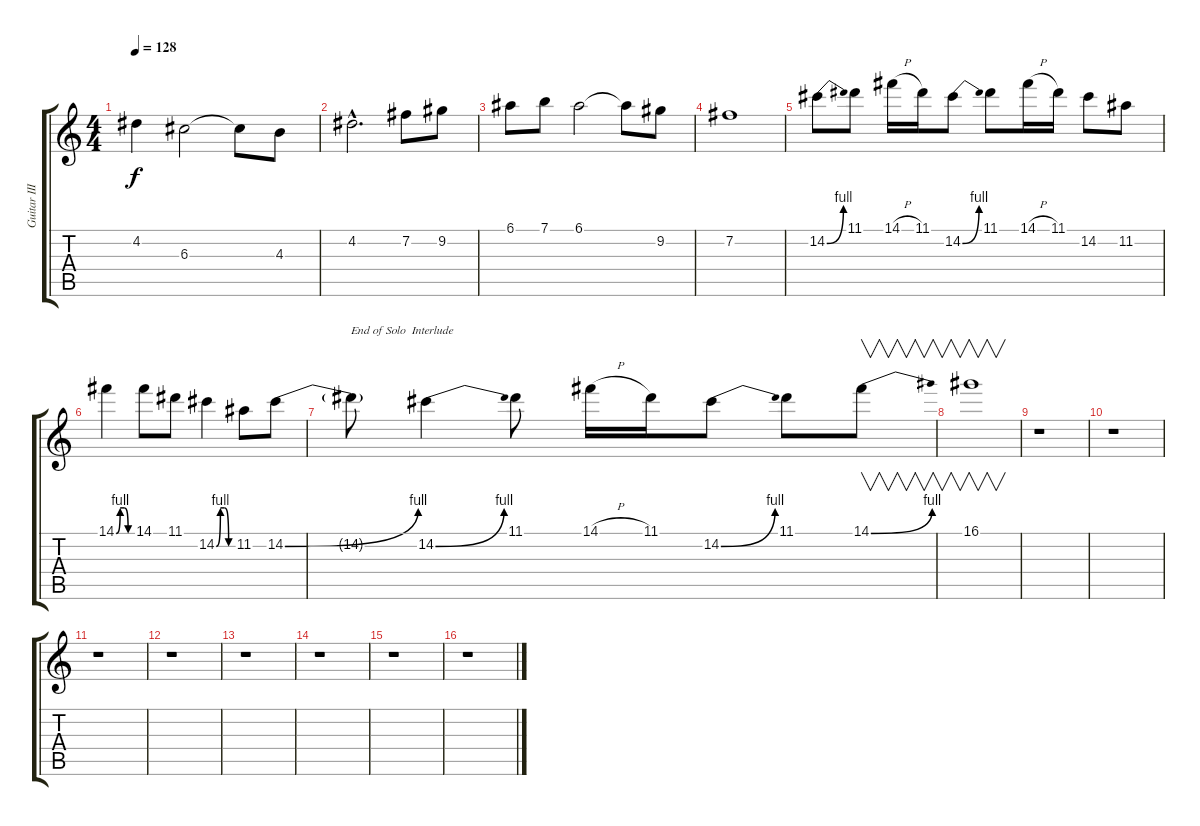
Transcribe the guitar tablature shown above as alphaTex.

\track ("Guitar III" "Guitar III") {instrument overdrivenguitar}
\staff {score tabs}
\tuning (E4 B3 G3 D3 A2 E2) {hide}
\ts (4 4)
\tempo 128
\clef g2
\ks c
4.2.4{dy f} 6.3.2 6.3{t}.8 4.3.8 |
4.2{hac}.2{d} 7.2.8 9.2.8 |
6.1.8 7.1.8 6.1.2 6.1{t}.8 9.2.8 |
7.2.1 |
14.2{be (bend 0 0 60 4)}.8 11.1.8 14.1{h}.16 11.1.16 14.2{be (bend 0 0 60 4)}.8 11.1.8 14.1{h}.16 11.1.16 14.2.8 11.2.8 |
14.1{be (custom 0 0 15 4 30 4 45 0 60 0)}.4 14.1.8 11.1.8 14.2{be (custom 0 0 15 4 30 4 45 0 60 0)}.4 11.2.8 14.2{be (bend 0 0 60 4)}.8 |
14.2{t}.8{txt "End of Solo  Interlude"} 14.2{be (bend 0 0 60 4)}.4 11.1.8 14.1{h}.16 11.1.16 14.2{be (bend 0 0 60 4)}.8 11.1.8 14.1{be (bend 0 0 60 4)}.8{v} |
16.1.1{v} |
r.1 |
r.1 |
r.1 |
r.1 |
r.1 |
r.1 |
r.1 |
r.1
